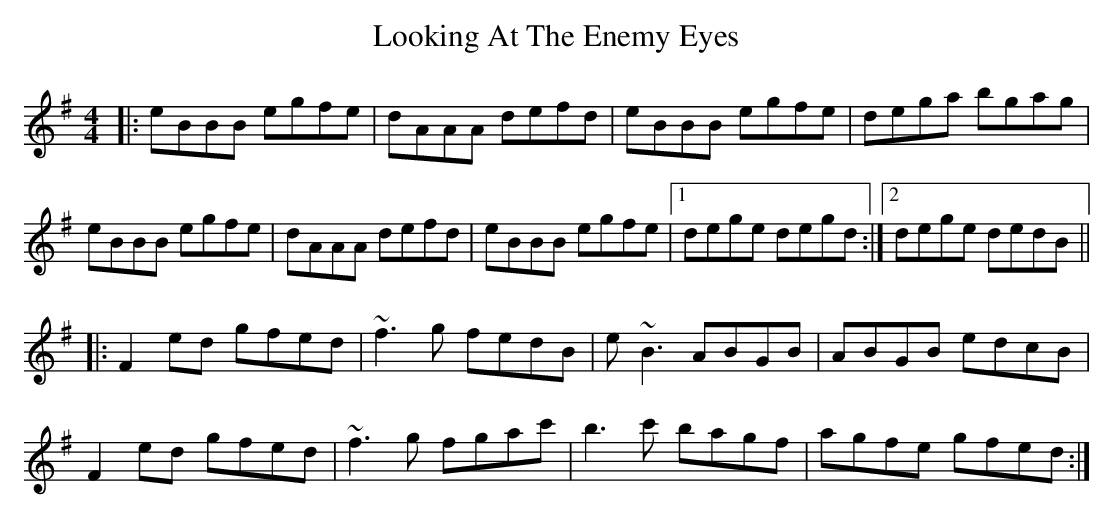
X:1
T: Looking At The Enemy Eyes
M: 4/4
L: 1/8
K: Emin
|:eBBB egfe|dAAA defd|eBBB egfe|dega bgag|
eBBB egfe|dAAA defd|eBBB egfe|1 dege degd:|2 dege dedB||
|:F2ed gfed|~f3g fedB|e~B3 ABGB|ABGB edcB|
F2ed gfed|~f3g fgac'|b3c' bagf|agfe gfed:|
